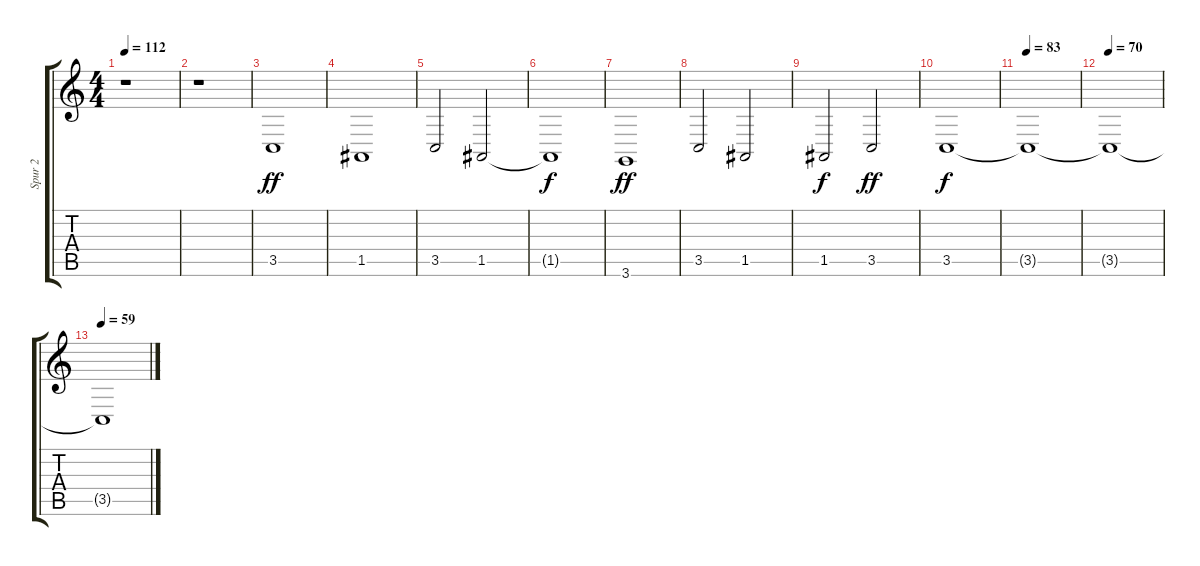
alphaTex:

\track ("Spur 2" "Spur 2") {instrument fx7echoes}
\staff {score tabs}
\tuning (E4 B3 G3 D3 A2 E2) {hide}
\ts (4 4)
\tempo 112
\clef g2
\ks c
r.1{dy ff instrument fx7echoes} |
r.1 |
3.5.1 |
1.5.1 |
3.5.2 1.5.2 |
1.5{t}.1{dy f} |
3.6.1{dy ff} |
3.5.2 1.5.2 |
1.5.2{dy f} 3.5.2{dy ff} |
3.5.1{dy f} |
\tempo 83
3.5{t}.1 |
\tempo 70
3.5{t}.1 |
\tempo 59
3.5{t}.1
